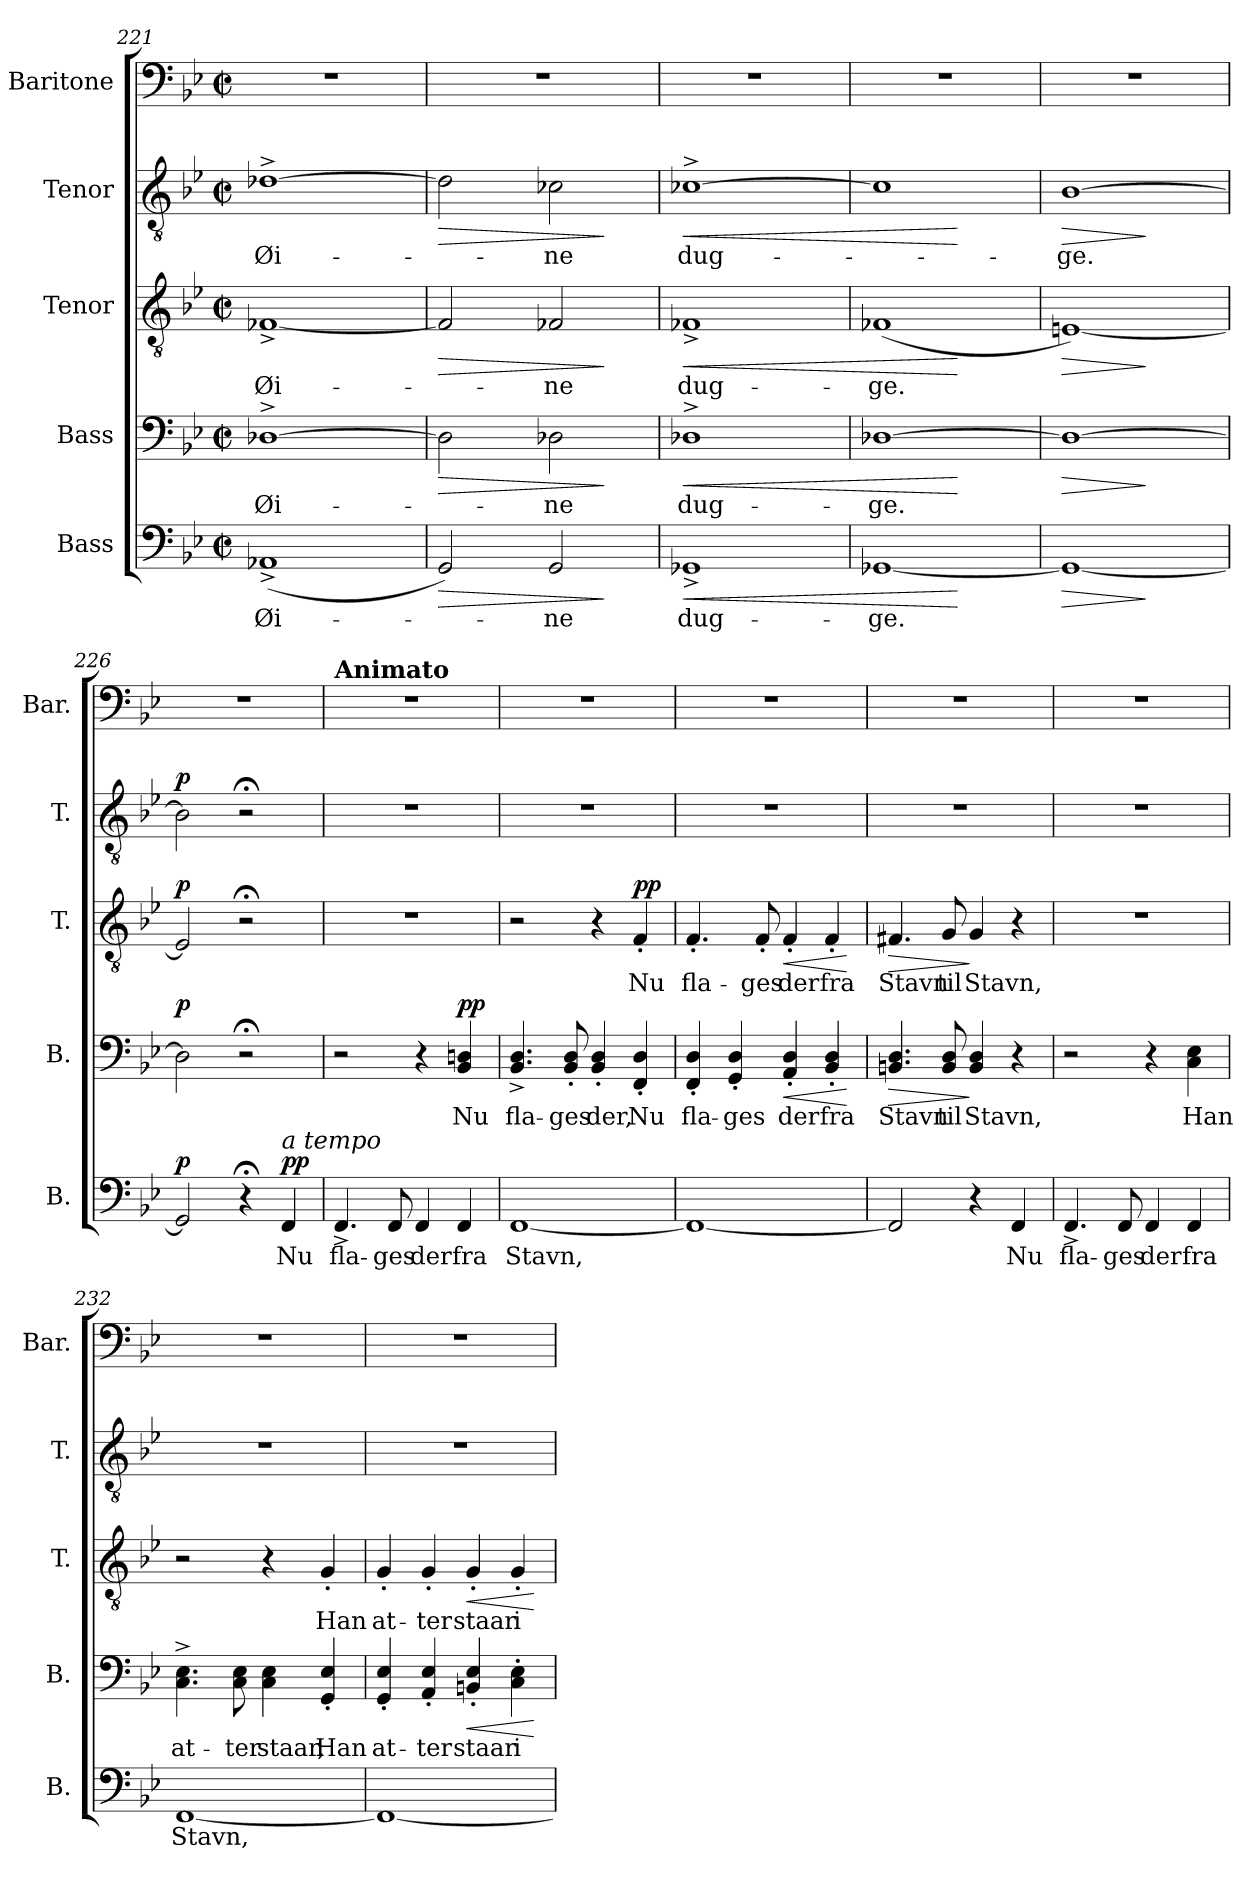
**kern	**text	**dynam	**kern	**text	**dynam	**kern	**text	**dynam	**kern	**text	**dynam	**kern
*part5	*part5	*part5	*part4	*part4	*part4	*part3	*part3	*part3	*part2	*part2	*part2	*part1
*staff5	*staff5	*staff5	*staff4	*staff4	*staff4	*staff3	*staff3	*staff3	*staff2	*staff2	*staff2	*staff1
*I"Bass	*	*	*I"Bass	*	*	*I"Tenor	*	*	*I"Tenor	*	*	*I"Baritone
*I'B.	*	*	*I'B.	*	*	*I'T.	*	*	*I'T.	*	*	*I'Bar.
*clefF4	*	*	*clefF4	*	*	*clefGv2	*	*	*clefGv2	*	*	*clefF4
*k[b-e-]	*	*	*k[b-e-]	*	*	*k[b-e-]	*	*	*k[b-e-]	*	*	*k[b-e-]
*M2/2	*	*	*M2/2	*	*	*M2/2	*	*	*M2/2	*	*	*M2/2
*met(c|)	*	*	*met(c|)	*	*	*met(c|)	*	*	*met(c|)	*	*	*met(c|)
=221	=221	=221	=221	=221	=221	=221	=221	=221	=221	=221	=221	=221
!	!LO:LY:b	!	!	!LO:LY:b	!	!	!LO:LY:b	!	!	!LO:LY:b	!	!
(<1AA-X^	Øi-	.	[1D-X^	Øi-	.	[1F-X^	Øi-	.	[1d-X^	Øi-	.	1r
=222	=222	=222	=222	=222	=222	=222	=222	=222	=222	=222	=222	=222
!	!	!LO:HP:b	!	!	!LO:HP:b	!	!	!LO:HP:b	!	!	!LO:HP:b	!
2GG/)	.	>	2D-\]	.	>	2F-/]	.	>	2d-\]	.	>	1r
!	!LO:LY:b	!	!	!LO:LY:b	!	!	!LO:LY:b	!	!	!LO:LY:b	!	!
2GG/	-ne	.	2D-X\	-ne	.	2F-X/	-ne	.	2c-X\	-ne	.	.
.	.	]	.	.	]	.	.	]	.	.	]	.
=223	=223	=223	=223	=223	=223	=223	=223	=223	=223	=223	=223	=223
!	!LO:LY:b	!LO:HP:b	!	!LO:LY:b	!LO:HP:b	!	!LO:LY:b	!LO:HP:b	!	!LO:LY:b	!LO:HP:b	!
1GG-X^	dug-	<	1D-X^	dug-	<	1F-X^	dug-	<	[1c-X^	dug-	<	1r
!!LO:LB:g=z
=224	=224	=224	=224	=224	=224	=224	=224	=224	=224	=224	=224	=224
!	!LO:LY:b	!	!	!LO:LY:b	!	!	!LO:LY:b	!	!	!	!	!
[1GG-X	-ge.	.	[1D-X	-ge.	.	(<1F-X	-ge.	.	1c-]	.	.	1r
.	.	[	.	.	[	.	.	[	.	.	[	.
=225	=225	=225	=225	=225	=225	=225	=225	=225	=225	=225	=225	=225
!	!	!LO:HP:b	!	!	!LO:HP:b	!	!	!LO:HP:b	!	!LO:LY:b	!LO:HP:b	!
1GG-_	.	>	1D-_	.	>	[1En)	.	>	[1B-	-ge.	>	1r
.	.	]	.	.	]	.	.	]	.	.	]	.
=226	=226	=226	=226	=226	=226	=226	=226	=226	=226	=226	=226	=226
!	!	!LO:DY:a	!	!	!LO:DY:a	!	!	!LO:DY:a	!	!	!LO:DY:a	!
2GG-/]	.	p	2D-\]	.	p	2E/]	.	p	2B-\]	.	p	1r
4r;<	.	.	2r;<	.	.	2r;<	.	.	2r;<	.	.	.
!LO:TX:a:i:t=a tempo	!	!	!	!	!	!	!	!	!	!	!	!
!	!LO:LY:b	!LO:DY:a	!	!	!	!	!	!	!	!	!	!
4FF/	Nu	pp	.	.	.	.	.	.	.	.	.	.
=227	=227	=227	=227	=227	=227	=227	=227	=227	=227	=227	=227	=227
!	!	!	!	!	!	!	!	!	!	!	!	!LO:TX:a:B:t=Animato
!	!LO:LY:b	!	!	!	!	!	!	!	!	!	!	!
4.FF^/	fla-	.	2r	.	.	1r	.	.	1r	.	.	1r
!	!LO:LY:b	!	!	!	!	!	!	!	!	!	!	!
8FF/	-ges	.	.	.	.	.	.	.	.	.	.	.
!	!LO:LY:b	!	!	!	!	!	!	!	!	!	!	!
4FF/	der	.	4r	.	.	.	.	.	.	.	.	.
!	!LO:LY:b	!	!	!LO:LY:b	!LO:DY:a	!	!	!	!	!	!	!
4FF/	fra	.	4BB-/ 4Dn/	Nu	pp	.	.	.	.	.	.	.
=228	=228	=228	=228	=228	=228	=228	=228	=228	=228	=228	=228	=228
!	!LO:LY:b	!	!	!LO:LY:b	!	!	!	!	!	!	!	!
[1FF	Stavn,	.	4.BB-/^ 4.D/^	fla-	.	2r	.	.	1r	.	.	1r
!	!	!	!	!LO:LY:b	!	!	!	!	!	!	!	!
.	.	.	8BB-/' 8D/'	-ges	.	.	.	.	.	.	.	.
!	!	!	!	!LO:LY:b	!	!	!	!	!	!	!	!
.	.	.	4BB-/' 4D/'	der,	.	4r	.	.	.	.	.	.
!	!	!	!	!LO:LY:b	!	!	!LO:LY:b	!LO:DY:a	!	!	!	!
.	.	.	4FF/' 4D/'	Nu	.	4F'/	Nu	pp	.	.	.	.
=229	=229	=229	=229	=229	=229	=229	=229	=229	=229	=229	=229	=229
!	!	!	!	!LO:LY:b	!	!	!LO:LY:b	!	!	!	!	!
1FF_	.	.	4FF/' 4D/'	fla-	.	4.F'/	fla-	.	1r	.	.	1r
!	!	!	!	!LO:LY:b	!	!	!	!	!	!	!	!
.	.	.	4GG/' 4D/'	-ges	.	.	.	.	.	.	.	.
!	!	!	!	!	!	!	!LO:LY:b	!	!	!	!	!
.	.	.	.	.	.	8F'/	-ges	.	.	.	.	.
!	!	!	!	!LO:LY:b	!LO:HP:b	!	!LO:LY:b	!LO:HP:b	!	!	!	!
.	.	.	4AA/' 4D/'	der	<	4F'/	der	<	.	.	.	.
!	!	!	!	!LO:LY:b	!	!	!LO:LY:b	!	!	!	!	!
.	.	.	4BB-/' 4D/'	fra	.	4F'/	fra	.	.	.	.	.
.	.	.	.	.	[	.	.	[	.	.	.	.
=230	=230	=230	=230	=230	=230	=230	=230	=230	=230	=230	=230	=230
!	!	!	!	!LO:LY:b	!LO:HP:b	!	!LO:LY:b	!LO:HP:b	!	!	!	!
2FF/]	.	.	4.BBn/ 4.D/	Stavn	>	4.F#X/	Stavn	>	1r	.	.	1r
!	!	!	!	!LO:LY:b	!	!	!LO:LY:b	!	!	!	!	!
.	.	.	8BB/ 8D/	til	.	8G/	til	.	.	.	.	.
!	!	!	!	!LO:LY:b	!	!	!LO:LY:b	!	!	!	!	!
4r	.	.	4BB/ 4D/	Stavn,	]	4G/	Stavn,	]	.	.	.	.
!	!LO:LY:b	!	!	!	!	!	!	!	!	!	!	!
4FF/	Nu	.	4r	.	.	4r	.	.	.	.	.	.
=231	=231	=231	=231	=231	=231	=231	=231	=231	=231	=231	=231	=231
!	!LO:LY:b	!	!	!	!	!	!	!	!	!	!	!
4.FF^/	fla-	.	2r	.	.	1r	.	.	1r	.	.	1r
!	!LO:LY:b	!	!	!	!	!	!	!	!	!	!	!
8FF/	-ges	.	.	.	.	.	.	.	.	.	.	.
!	!LO:LY:b	!	!	!	!	!	!	!	!	!	!	!
4FF/	der	.	4r	.	.	.	.	.	.	.	.	.
!	!LO:LY:b	!	!	!LO:LY:b	!	!	!	!	!	!	!	!
4FF/	fra	.	4C\ 4E-\	Han	.	.	.	.	.	.	.	.
=232	=232	=232	=232	=232	=232	=232	=232	=232	=232	=232	=232	=232
!	!LO:LY:b	!	!	!LO:LY:b	!	!	!	!	!	!	!	!
[1FF	Stavn,	.	4.C\^ 4.E-\^	at-	.	2r	.	.	1r	.	.	1r
!	!	!	!	!LO:LY:b	!	!	!	!	!	!	!	!
.	.	.	8C\ 8E-\	-ter	.	.	.	.	.	.	.	.
!	!	!	!	!LO:LY:b	!	!	!	!	!	!	!	!
.	.	.	4C\ 4E-\	staar,	.	4r	.	.	.	.	.	.
!	!	!	!	!LO:LY:b	!	!	!LO:LY:b	!	!	!	!	!
.	.	.	4GG/' 4E-/'	Han	.	4G'/	Han	.	.	.	.	.
!!LO:PB:g=z
=233	=233	=233	=233	=233	=233	=233	=233	=233	=233	=233	=233	=233
!	!	!	!	!LO:LY:b	!	!	!LO:LY:b	!	!	!	!	!
1FF_	.	.	4GG/' 4E-/'	at-	.	4G'/	at-	.	1r	.	.	1r
!	!	!	!	!LO:LY:b	!	!	!LO:LY:b	!	!	!	!	!
.	.	.	4AA/' 4E-/'	-ter	.	4G'/	-ter	.	.	.	.	.
!	!	!	!	!LO:LY:b	!LO:HP:b	!	!LO:LY:b	!LO:HP:b	!	!	!	!
.	.	.	4BBn/' 4E-/'	staar	<	4G'/	staar	<	.	.	.	.
!	!	!	!	!LO:LY:b	!	!	!LO:LY:b	!	!	!	!	!
.	.	.	4C\' 4E-\'	i	.	4G'/	i	.	.	.	.	.
.	.	.	.	.	[	.	.	[	.	.	.	.
=	=	=	=	=	=	=	=	=	=	=	=	=
*-	*-	*-	*-	*-	*-	*-	*-	*-	*-	*-	*-	*-
